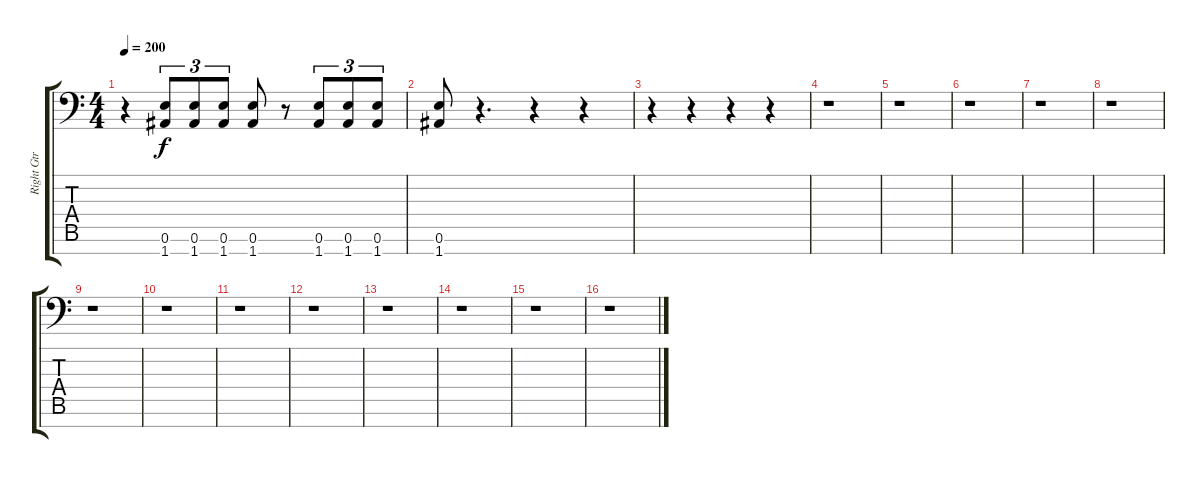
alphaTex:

\track ("Right Gtr" "Right Gtr") {instrument distortionguitar}
\staff {score tabs}
\tuning (E4 B3 G3 D3 A2 E2 A1) {hide}
\ts (4 4)
\tempo 200
\clef f4
\ks c
r.4{dy f} (0.6 1.7).8{tu (3 2)} (0.6 1.7).8{tu (3 2)} (0.6 1.7).8{tu (3 2)} (0.6 1.7).8 r.8 (0.6 1.7).8{tu (3 2)} (0.6 1.7).8{tu (3 2)} (0.6 1.7).8{tu (3 2)} |
(0.6 1.7).8 r.4{d} r.4 r.4 |
r.4 r.4 r.4 r.4 |
r.1 |
r.1 |
r.1 |
r.1 |
r.1 |
r.1 |
r.1 |
r.1 |
r.1 |
r.1 |
r.1 |
r.1 |
r.1
